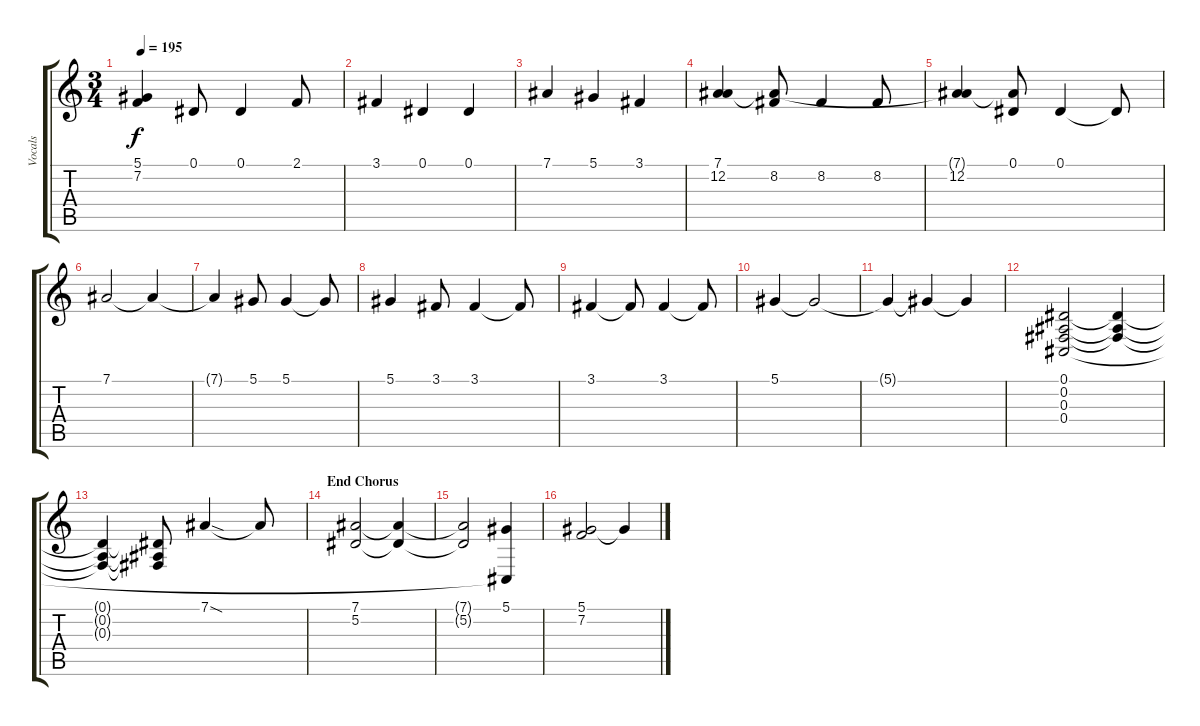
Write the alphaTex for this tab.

\track ("Vocals" "Vocals") {instrument violin}
\staff {score tabs}
\tuning (Eb4 Bb3 Gb3 Db3 Ab2 Eb2) {hide}
\ts (3 4)
\tempo 195
\clef g2
\ks c
(5.1{t} 7.2{t}).4{dy f} 0.1.8 0.1.4 2.1.8 |
3.1.4 0.1.4 0.1.4 |
7.1.4 5.1.4 3.1.4 |
(7.1 12.2).4 (7.1{t} 8.2).8 8.2.4 8.2.8 |
(7.1{t} 12.2).4 (0.1 12.2{t}).8 0.1.4 0.1{t}.8 |
7.1.2 7.1{t}.4 |
7.1{t}.4 5.1.8 5.1.4 5.1{t}.8 |
5.1.4 3.1.8 3.1.4 3.1{t}.8 |
3.1.4 3.1{t}.8 3.1.4 3.1{t}.8 |
5.1.4 5.1{t}.2 |
5.1{t}.4 5.1{t}.4 5.1{t}.4 |
(0.1 0.2 0.3 0.4).2{volume 16 instrument seashore} (0.1{t} 0.2{t} 0.3{t}).4 |
(0.1{t} 0.2{t} 0.3{t}).4 (0.1{t} 0.2{t} 0.3{t}).8 7.1{sod}.4{volume 14 instrument violin} 7.1{t}.8 |
\section ("" "End Chorus")
(7.1 5.2).2 (7.1{t} 5.2{t}).4 |
(7.1{t} 5.2{t}).2 (5.1 0.4{t}).4 |
(5.1 7.2).2 5.1{t}.4
